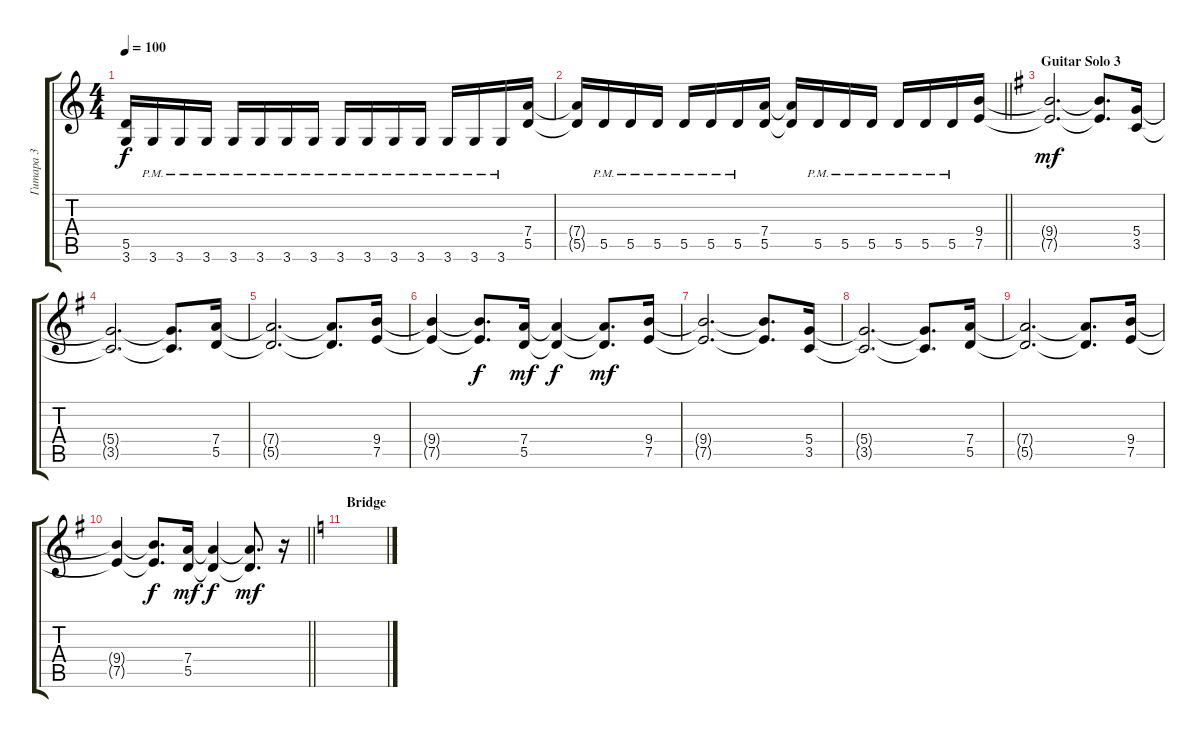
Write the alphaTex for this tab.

\track ("Гитара 3" "Гитара 3") {instrument distortionguitar}
\staff {score tabs}
\tuning (E4 B3 G3 D3 A2 E2) {hide}
\ts (4 4)
\tempo 100
\clef g2
\ks aminor
(5.5{t} 3.6{t}).16{dy f} 3.6{pm}.16 3.6{pm}.16 3.6{pm}.16 3.6{pm}.16 3.6{pm}.16 3.6{pm}.16 3.6{pm}.16 3.6{pm}.16 3.6{pm}.16 3.6{pm}.16 3.6{pm}.16 3.6{pm}.16 3.6{pm}.16 3.6{pm}.16 (7.4 5.5).16 |
\barLineRight lightlight
(7.4{t} 5.5{t}).16 5.5{pm}.16 5.5{pm}.16 5.5{pm}.16 5.5{pm}.16 5.5{pm}.16 5.5{pm}.16 (7.4 5.5).16 (7.4{t} 5.5{t}).16 5.5{pm}.16 5.5{pm}.16 5.5{pm}.16 5.5{pm}.16 5.5{pm}.16 5.5{pm}.16 (9.4 7.5).16 |
\section ("" "Guitar Solo 3")
\ks eminor
(9.4{t} 7.5{t}).2{d dy mf} (9.4{t} 7.5{t}).8{d} (5.4 3.5).16 |
(5.4{t} 3.5{t}).2{d} (5.4{t} 3.5{t}).8{d} (7.4 5.5).16 |
(7.4{t} 5.5{t}).2{d} (7.4{t} 5.5{t}).8{d} (9.4 7.5).16 |
(9.4{t} 7.5{t}).4 (9.4{t} 7.5{t}).8{d dy f} (7.4 5.5).16{dy mf} (7.4{t} 5.5{t}).4{dy f} (7.4{t} 5.5{t}).8{d dy mf} (9.4 7.5).16 |
(9.4{t} 7.5{t}).2{d} (9.4{t} 7.5{t}).8{d} (5.4 3.5).16 |
(5.4{t} 3.5{t}).2{d} (5.4{t} 3.5{t}).8{d} (7.4 5.5).16 |
(7.4{t} 5.5{t}).2{d} (7.4{t} 5.5{t}).8{d} (9.4 7.5).16 |
\barLineRight lightlight
(9.4{t} 7.5{t}).4 (9.4{t} 7.5{t}).8{d dy f} (7.4 5.5).16{dy mf} (7.4{t} 5.5{t}).4{dy f} (7.4{t} 5.5{t}).8{d dy mf} r.16 |
\section ("" "Bridge")
\ks aminor
